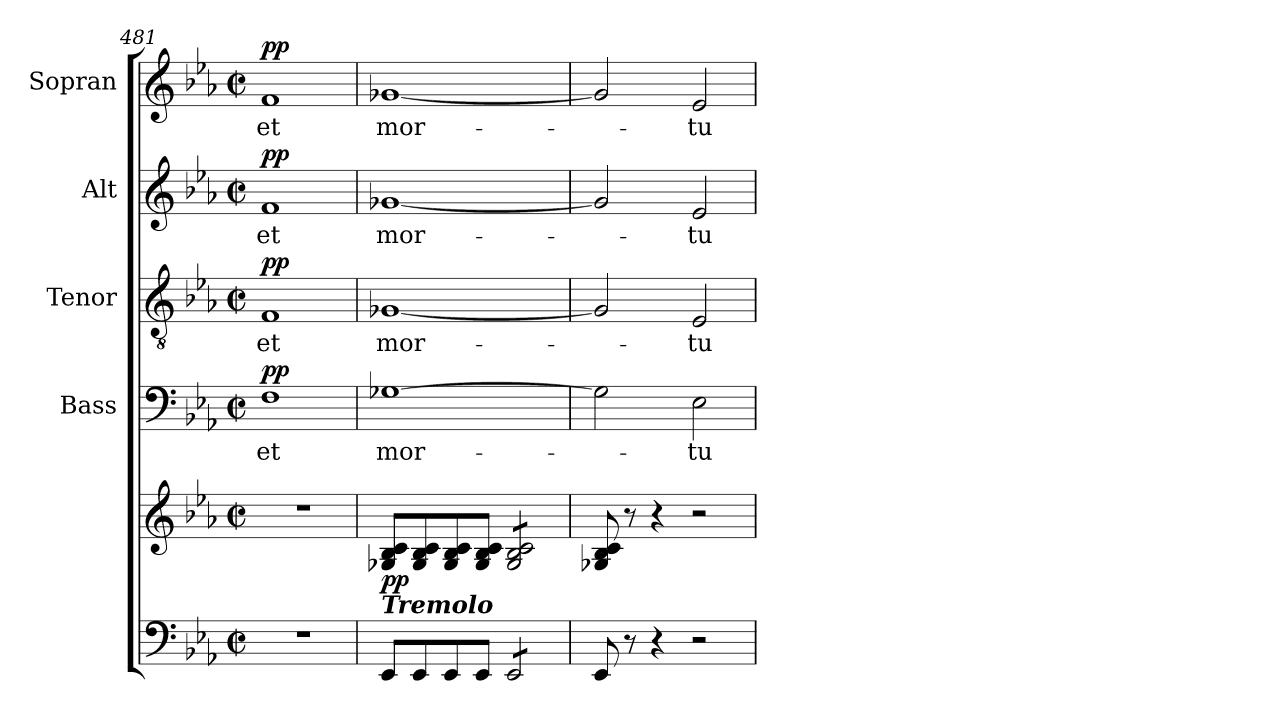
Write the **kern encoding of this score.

**kern	**kern	**dynam	**kern	**text	**dynam	**kern	**text	**dynam	**kern	**text	**dynam	**kern	**text	**dynam
*part5	*part5	*part5	*part4	*part4	*part4	*part3	*part3	*part3	*part2	*part2	*part2	*part1	*part1	*part1
*staff6	*staff5	*staff5/6	*staff4	*staff4	*staff4	*staff3	*staff3	*staff3	*staff2	*staff2	*staff2	*staff1	*staff1	*staff1
*	*	*	*I"Bass	*	*	*I"Tenor	*	*	*I"Alt	*	*	*I"Sopran	*	*
*	*	*	*I'B.	*	*	*I'T.	*	*	*I'A.	*	*	*I'S.	*	*
*clefF4	*clefG2	*	*clefF4	*	*	*clefGv2	*	*	*clefG2	*	*	*clefG2	*	*
*k[b-e-a-]	*k[b-e-a-]	*	*k[b-e-a-]	*	*	*k[b-e-a-]	*	*	*k[b-e-a-]	*	*	*k[b-e-a-]	*	*
*E-:	*E-:	*	*E-:	*	*	*E-:	*	*	*E-:	*	*	*E-:	*	*
*M2/2	*M2/2	*	*M2/2	*	*	*M2/2	*	*	*M2/2	*	*	*M2/2	*	*
*met(c|)	*met(c|)	*	*met(c|)	*	*	*met(c|)	*	*	*met(c|)	*	*	*met(c|)	*	*
=481	=481	=481	=481	=481	=481	=481	=481	=481	=481	=481	=481	=481	=481	=481
!	!	!	!	!LO:LY:b	!LO:DY:a	!	!LO:LY:b	!LO:DY:a	!	!LO:LY:b	!LO:DY:a	!	!LO:LY:b	!LO:DY:a
1r	1r	.	1F	et	pp	1F	et	pp	1f	et	pp	1f	et	pp
=482	=482	=482	=482	=482	=482	=482	=482	=482	=482	=482	=482	=482	=482	=482
!	!LO:TX:b:Bi:t=Tremolo	!	!	!	!	!	!	!	!	!	!	!	!	!
!	!	!LO:DY:b	!	!LO:LY:b	!	!	!LO:LY:b	!	!	!LO:LY:b	!	!	!LO:LY:b	!
8EE-/L	8G-X/ 8B-/ 8c/L	pp	[1G-X	mor-	.	[1G-X	mor-	.	[1g-X	mor-	.	[1g-X	mor-	.
8EE-/	8G-/ 8B-/ 8c/	.	.	.	.	.	.	.	.	.	.	.	.	.
8EE-/	8G-/ 8B-/ 8c/	.	.	.	.	.	.	.	.	.	.	.	.	.
8EE-/J	8G-/ 8B-/ 8c/J	.	.	.	.	.	.	.	.	.	.	.	.	.
*tremolo	*	*	*	*	*	*	*	*	*	*	*	*	*	*
*	*tremolo	*	*	*	*	*	*	*	*	*	*	*	*	*
8EE-/L	8G-/ 8B-/ 8c/L	.	.	.	.	.	.	.	.	.	.	.	.	.
8EE-/	8G-/ 8B-/ 8c/	.	.	.	.	.	.	.	.	.	.	.	.	.
8EE-/	8G-/ 8B-/ 8c/	.	.	.	.	.	.	.	.	.	.	.	.	.
8EE-/J	8G-/ 8B-/ 8c/J	.	.	.	.	.	.	.	.	.	.	.	.	.
*	*Xtremolo	*	*	*	*	*	*	*	*	*	*	*	*	*
*Xtremolo	*	*	*	*	*	*	*	*	*	*	*	*	*	*
=483	=483	=483	=483	=483	=483	=483	=483	=483	=483	=483	=483	=483	=483	=483
8EE-/	8G-X/ 8B-/ 8c/	.	2G-\]	.	.	2G-/]	.	.	2g-/]	.	.	2g-/]	.	.
8r	8r	.	.	.	.	.	.	.	.	.	.	.	.	.
4r	4r	.	.	.	.	.	.	.	.	.	.	.	.	.
!	!	!	!	!LO:LY:b	!	!	!LO:LY:b	!	!	!LO:LY:b	!	!	!LO:LY:b	!
2r	2r	.	2E-\	-tu-	.	2E-/	-tu-	.	2e-/	-tu-	.	2e-/	-tu-	.
=	=	=	=	=	=	=	=	=	=	=	=	=	=	=
*-	*-	*-	*-	*-	*-	*-	*-	*-	*-	*-	*-	*-	*-	*-
